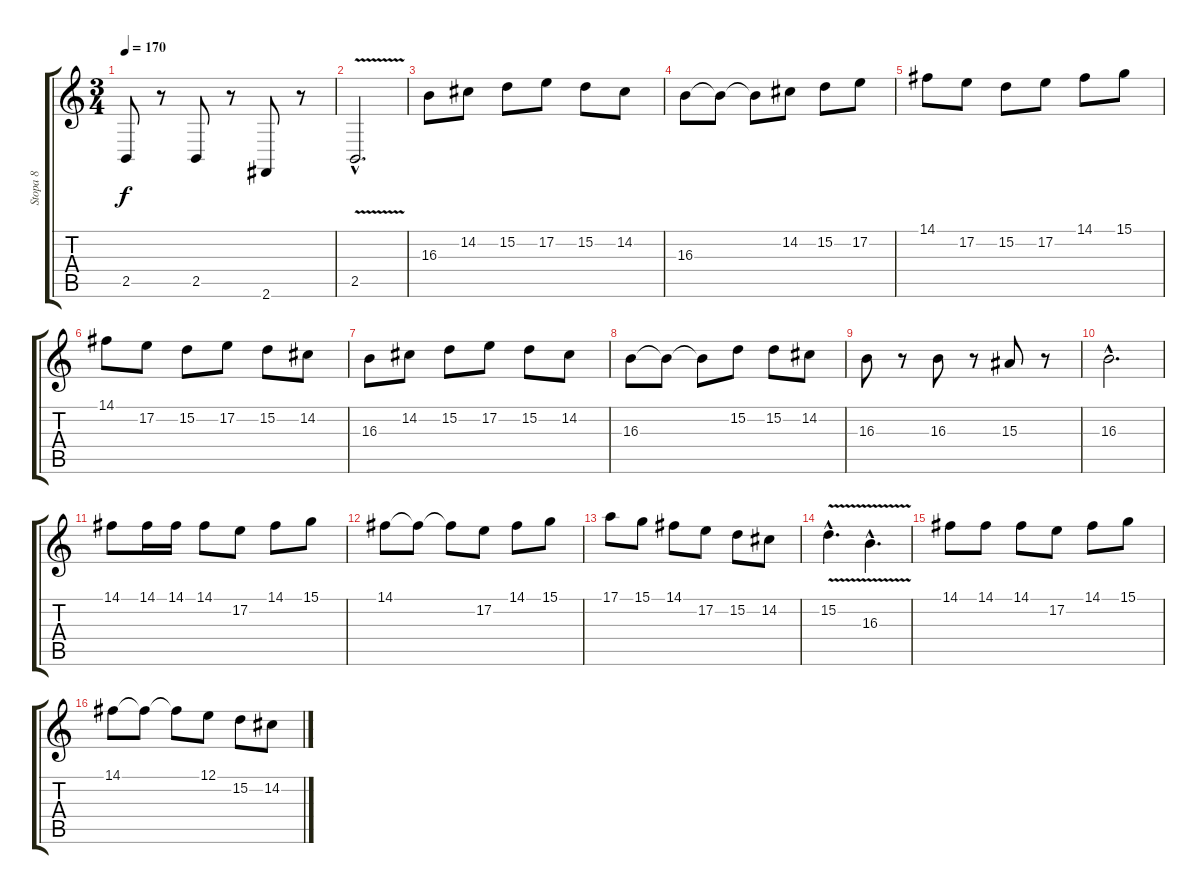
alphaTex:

\track ("Stopa 8" "Stopa 8") {instrument stringensemble1}
\staff {score tabs}
\tuning (E4 B3 G3 D3 A2 E2) {hide}
\ts (3 4)
\tempo 170
\clef g2
\ks c
2.5.8{dy f} r.8 2.5.8 r.8 2.6.8 r.8 |
2.5{v hac}.2{d} |
16.3.8{balance 8} 14.2.8 15.2.8 17.2.8 15.2.8 14.2.8 |
16.3.8 16.3{t}.8 16.3{t}.8 14.2.8 15.2.8 17.2.8 |
14.1.8 17.2.8 15.2.8 17.2.8 14.1.8 15.1.8 |
14.1.8 17.2.8 15.2.8 17.2.8 15.2.8 14.2.8 |
16.3.8 14.2.8 15.2.8 17.2.8 15.2.8 14.2.8 |
16.3.8 16.3{t}.8 16.3{t}.8 15.2.8 15.2.8 14.2.8 |
16.3.8 r.8 16.3.8 r.8 15.3.8 r.8 |
16.3{hac}.2{d} |
14.1.8 14.1.16 14.1.16 14.1.8 17.2.8 14.1.8 15.1.8 |
14.1.8 14.1{t}.8 14.1{t}.8 17.2.8 14.1.8 15.1.8 |
17.1.8 15.1.8 14.1.8 17.2.8 15.2.8 14.2.8 |
15.2{v hac}.4{d} 16.3{v hac}.4{d} |
14.1.8 14.1.8 14.1.8 17.2.8 14.1.8 15.1.8 |
14.1.8 14.1{t}.8 14.1{t}.8 12.1.8 15.2.8 14.2.8
